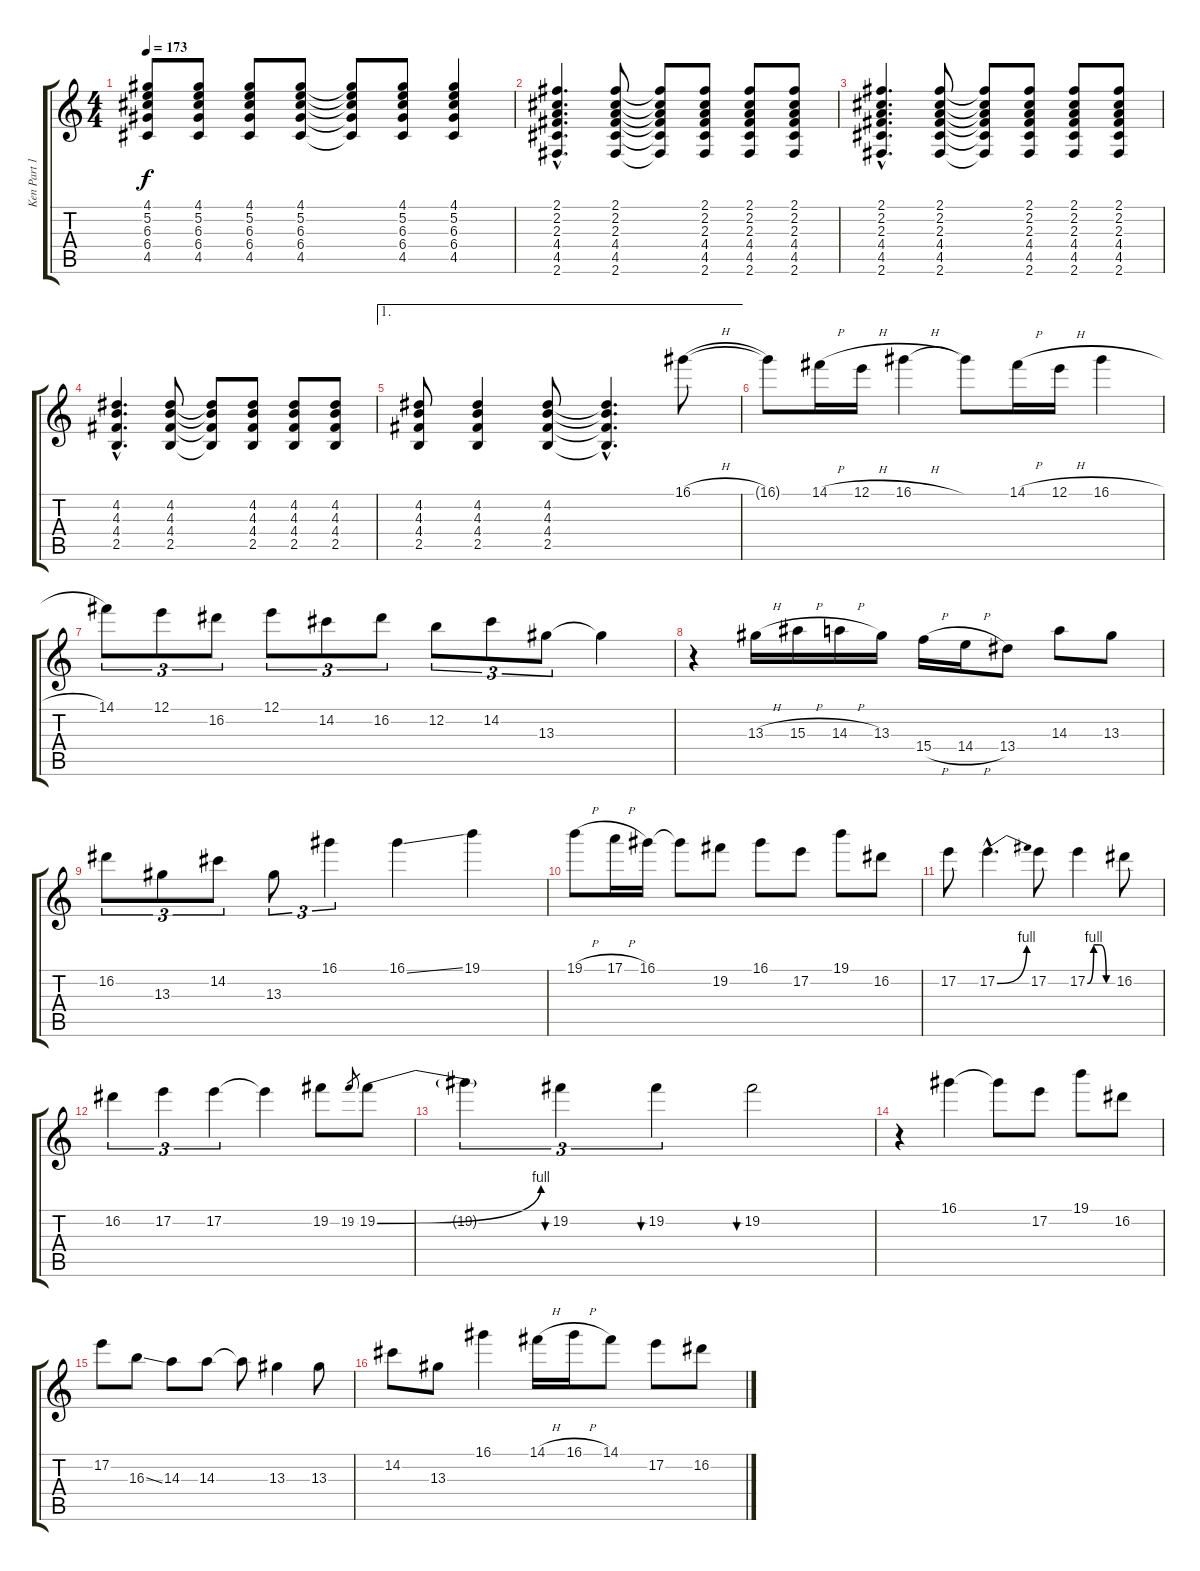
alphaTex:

\track ("Ken Part 1" "Ken Part 1") {instrument acousticguitarnylon}
\staff {score tabs}
\tuning (E4 B3 G3 D3 A2 E2) {hide}
\ts (4 4)
\tempo 173
\clef g2
\ks c
(4.1{t} 5.2{t} 6.3{t} 6.4{t} 4.5{t}).8{dy f} (4.1 5.2 6.3 6.4 4.5).8 (4.1 5.2 6.3 6.4 4.5).8 (4.1 5.2 6.3 6.4 4.5).8 (4.1{t} 5.2{t} 6.3{t} 6.4{t} 4.5{t}).8 (4.1 5.2 6.3 6.4 4.5).8 (4.1 5.2 6.3 6.4 4.5).4 |
(2.1{hac} 2.2{hac} 2.3{hac} 4.4{hac} 4.5{hac} 2.6{hac}).4{d} (2.1 2.2 2.3 4.4 4.5 2.6).8 (2.1{t} 2.2{t} 2.3{t} 4.4{t} 4.5{t} 2.6{t}).8 (2.1 2.2 2.3 4.4 4.5 2.6).8 (2.1 2.2 2.3 4.4 4.5 2.6).8 (2.1 2.2 2.3 4.4 4.5 2.6).8 |
(2.1{hac} 2.2{hac} 2.3{hac} 4.4{hac} 4.5{hac} 2.6{hac}).4{d} (2.1 2.2 2.3 4.4 4.5 2.6).8 (2.1{t} 2.2{t} 2.3{t} 4.4{t} 4.5{t} 2.6{t}).8 (2.1 2.2 2.3 4.4 4.5 2.6).8 (2.1 2.2 2.3 4.4 4.5 2.6).8 (2.1 2.2 2.3 4.4 4.5 2.6).8 |
(4.2{hac} 4.3{hac} 4.4{hac} 2.5{hac}).4{d} (4.2 4.3 4.4 2.5).8 (4.2{t} 4.3{t} 4.4{t} 2.5{t}).8 (4.2 4.3 4.4 2.5).8 (4.2 4.3 4.4 2.5).8 (4.2 4.3 4.4 2.5).8 |
\ae 1
(4.2 4.3 4.4 2.5).8 (4.2 4.3 4.4 2.5).4 (4.2 4.3 4.4 2.5).8 (4.2{hac t} 4.3{hac t} 4.4{hac t} 2.5{hac t}).4{d} 16.1{h}.8{volume 16 instrument electricguitarclean} |
16.1{t}.8 14.1{h}.16 12.1{h}.16 16.1{h}.4 16.1{t}.8 14.1{h}.16 12.1{h}.16 16.1{h}.4 |
14.1.8{tu (3 2)} 12.1.8{tu (3 2)} 16.2.8{tu (3 2)} 12.1.8{tu (3 2)} 14.2.8{tu (3 2)} 16.2.8{tu (3 2)} 12.2.8{tu (3 2)} 14.2.8{tu (3 2)} 13.3.8{tu (3 2)} 13.3{t}.4 |
r.4 13.3{h}.16 15.3{h}.16 14.3{h}.16 13.3.16 15.4{h}.16 14.4{h}.16 13.4.8 14.3.8 13.3.8 |
16.2.8{tu (3 2)} 13.3.8{tu (3 2)} 14.2.8{tu (3 2)} 13.3.8{tu (3 2)} 16.1.4{tu (3 2)} 16.1{ss}.4 19.1.4 |
19.1{h}.8 17.1{h}.16 16.1.16 16.1{t}.8 19.2.8 16.1.8 17.2.8 19.1.8 16.2.8 |
17.2.8 17.2{be (bend 0 0 60 4) hac}.4{d} 17.2.8 17.2{be (custom 0 0 15 4 30 4 45 0 60 0)}.4 16.2.8 |
16.2.4{tu (3 2)} 17.2.4{tu (3 2)} 17.2.4{tu (3 2)} 17.2{t}.4 19.2.8 19.2.8{gr} 19.2{be (bend 0 0 60 4)}.8 |
19.2{t}.4{tu (3 2)} 19.2.4{tu (3 2) bu 480} 19.2.4{tu (3 2) bu 480} 19.2.2{bu 480} |
r.4 16.1.4 16.1{t}.8 17.2.8 19.1.8 16.2.8 |
17.2.8 16.3{ss}.8 14.3.8 14.3.8 14.3{t}.8 13.3.4 13.3.8 |
14.2.8 13.3.8 16.1.4 14.1{h}.16 16.1{h}.16 14.1.8 17.2.8 16.2.8
